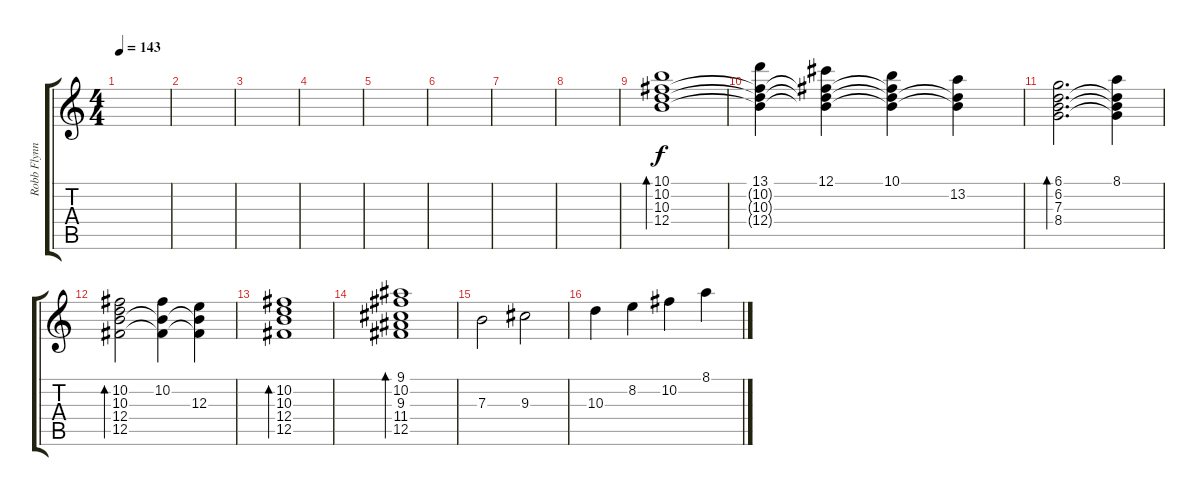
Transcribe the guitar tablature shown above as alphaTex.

\track ("Robb Flynn (Clean)" "Robb Flynn") {instrument electricguitarclean}
\staff {score tabs}
\tuning (Db4 Ab3 E3 B2 Gb2 B1) {hide}
\ts (4 4)
\tempo 143
\clef g2
\ks c
|
|
|
|
|
|
|
|
(10.1 10.2 10.3 12.4).1{bd 60} |
(13.1 10.2{t} 10.3{t} 12.4{t}).4 (12.1 10.2{t} 10.3{t} 12.4{t}).4 (10.1 10.2{t} 10.3{t} 12.4{t}).4 (13.2 10.3{t} 12.4{t}).4 |
(6.1 6.2 7.3 8.4).2{d bd 60} (8.1 6.2{t} 7.3{t} 8.4{t}).4 |
(10.2 10.3 12.4 12.5).2{bd 60} (10.2 12.4{t} 12.5{t}).4 (12.3 12.4{t} 12.5{t}).4 |
(10.2 10.3 12.4 12.5).1{bd 60} |
(9.1 10.2 9.3 11.4 12.5).1{bd 60} |
7.3.2 9.3.2 |
10.3.4 8.2.4 10.2.4 8.1.4
